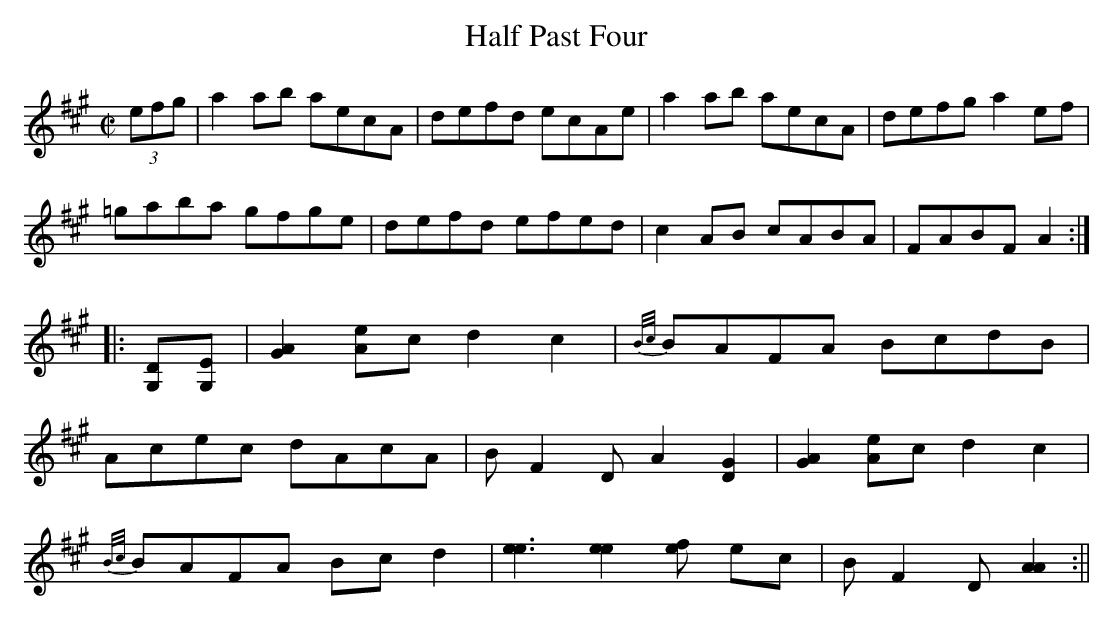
X:1
T:Half Past Four
M:C|
L:1/8
K:A
(3efg | a2 ab aecA | defd ecAe | a2 ab aecA | defg a2 ef |
=gaba gfge | defd efed | c2 AB cABA | FABF A2 :|
|: [G,D][G,E]| [G2A2] [Ae>]c d2 c2 | {B/c/}BAFA BcdB |
Acec dAcA | B F2 D A2 [G2,D2] | [G2A2] [Ae>]c d2 c2 |
{B/c/}BAFA Bc d2 | [e3e3] [e2e2] [ef] ec | B F2 D [A2A2] :||
